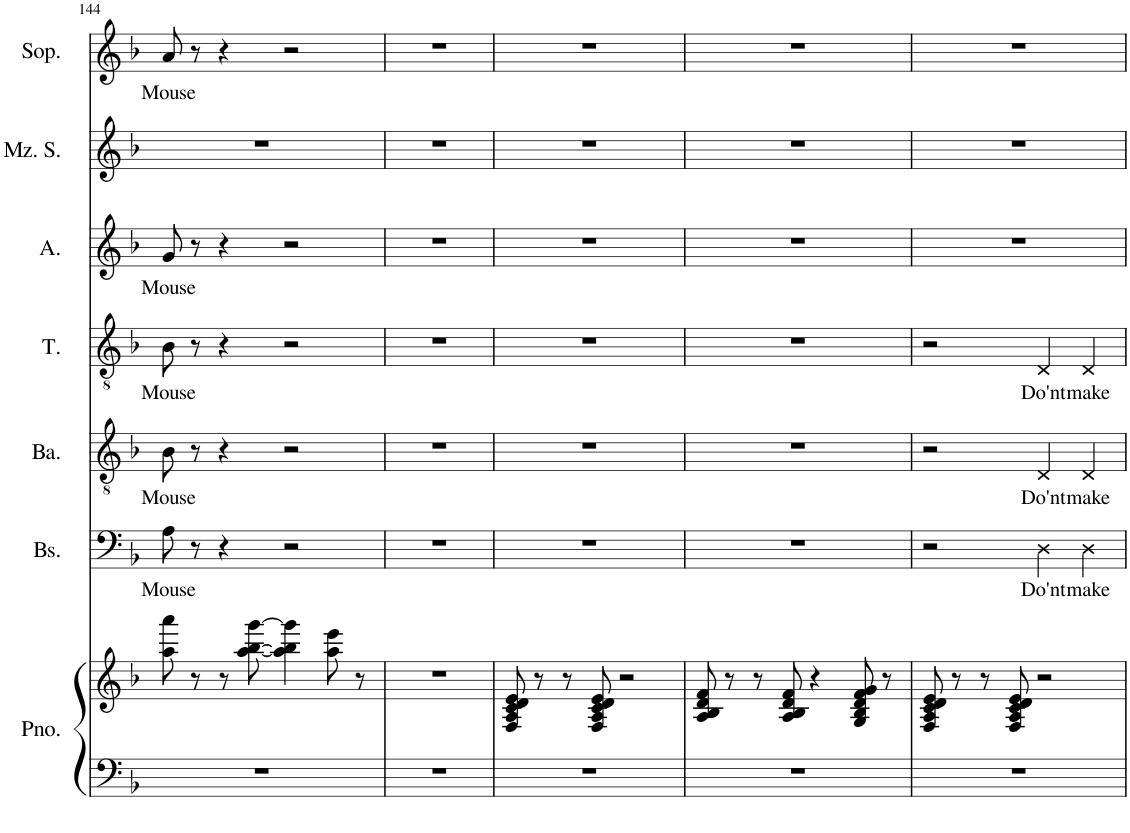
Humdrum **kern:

**kern	**kern	**kern	**text	**kern	**text	**kern	**text	**kern	**text	**kern	**kern	**text
*part7	*part7	*part6	*part6	*part5	*part5	*part4	*part4	*part3	*part3	*part2	*part1	*part1
*staff8	*staff7	*staff6	*staff6	*staff5	*staff5	*staff4	*staff4	*staff3	*staff3	*staff2	*staff1	*staff1
*I"Piano	*	*I"Bas	*	*I"Bariton	*	*I"Tenor	*	*I"Alt	*	*I"Mezzo-sopraan	*I"Sopraan	*
*I'Pno.	*	*I'Bs.	*	*I'Ba.	*	*I'T.	*	*I'A.	*	*I'Mz. S.	*I'Sop.	*
!!LO:PB:g=z
*clefF4	*clefG2	*clefF4	*	*clefGv2	*	*clefGv2	*	*clefG2	*	*clefG2	*clefG2	*
*	*	*	*	*Trd4c7	*	*Trd4c7	*	*Trd4c7	*	*Trd4c7	*	*
*k[b-]	*k[b-]	*k[b-]	*	*k[b-]	*	*k[b-]	*	*k[b-]	*	*k[b-]	*k[b-]	*
*M4/4	*M4/4	*M4/4	*	*M4/4	*	*M4/4	*	*M4/4	*	*M4/4	*M4/4	*
=144	=144	=144	=144	=144	=144	=144	=144	=144	=144	=144	=144	=144
!	!	!	!LO:LY:b	!	!LO:LY:b	!	!LO:LY:b	!	!LO:LY:b	!	!	!LO:LY:b
1r	8aa\ 8aaa\	8A\	Mouse	8B-\	Mouse	8B-\	Mouse	8g/	Mouse	1r	8a/	Mouse
.	8r	8r	.	8r	.	8r	.	8r	.	.	8r	.
.	8r	4r	.	4r	.	4r	.	4r	.	.	4r	.
.	[8aa\ [8bb-\ [8ggg\	.	.	.	.	.	.	.	.	.	.	.
.	4aa\] 4bb-\] 4ggg\]	2r	.	2r	.	2r	.	2r	.	.	2r	.
.	8aa\ 8eee\	.	.	.	.	.	.	.	.	.	.	.
.	8r	.	.	.	.	.	.	.	.	.	.	.
=145	=145	=145	=145	=145	=145	=145	=145	=145	=145	=145	=145	=145
1r	1r	1r	.	1r	.	1r	.	1r	.	1r	1r	.
=146	=146	=146	=146	=146	=146	=146	=146	=146	=146	=146	=146	=146
1r	8F/ 8A/ 8c/ 8d/ 8e/	1r	.	1r	.	1r	.	1r	.	1r	1r	.
.	8r	.	.	.	.	.	.	.	.	.	.	.
.	8r	.	.	.	.	.	.	.	.	.	.	.
.	8F/ 8A/ 8c/ 8d/ 8e/	.	.	.	.	.	.	.	.	.	.	.
.	2r	.	.	.	.	.	.	.	.	.	.	.
=147	=147	=147	=147	=147	=147	=147	=147	=147	=147	=147	=147	=147
1r	8A/ 8B-/ 8d/ 8f/	1r	.	1r	.	1r	.	1r	.	1r	1r	.
.	8r	.	.	.	.	.	.	.	.	.	.	.
.	8r	.	.	.	.	.	.	.	.	.	.	.
.	8A/ 8B-/ 8d/ 8f/	.	.	.	.	.	.	.	.	.	.	.
.	4r	.	.	.	.	.	.	.	.	.	.	.
.	8G/ 8B-/ 8d/ 8f/ 8g/	.	.	.	.	.	.	.	.	.	.	.
.	8r	.	.	.	.	.	.	.	.	.	.	.
=148	=148	=148	=148	=148	=148	=148	=148	=148	=148	=148	=148	=148
1r	8F/ 8A/ 8c/ 8d/ 8e/	2r	.	2r	.	2r	.	1r	.	1r	1r	.
.	8r	.	.	.	.	.	.	.	.	.	.	.
.	8r	.	.	.	.	.	.	.	.	.	.	.
.	8F/ 8A/ 8c/ 8d/ 8e/	.	.	.	.	.	.	.	.	.	.	.
!	!	!	!LO:LY:b	!	!LO:LY:b	!	!LO:LY:b	!	!	!	!	!
.	2r	4D\	Do'nt	4D/	Do'nt	4D/	Do'nt	.	.	.	.	.
!	!	!	!LO:LY:b	!	!LO:LY:b	!	!LO:LY:b	!	!	!	!	!
.	.	4D\	make	4D/	make	4D/	make	.	.	.	.	.
=	=	=	=	=	=	=	=	=	=	=	=	=
*-	*-	*-	*-	*-	*-	*-	*-	*-	*-	*-	*-	*-
